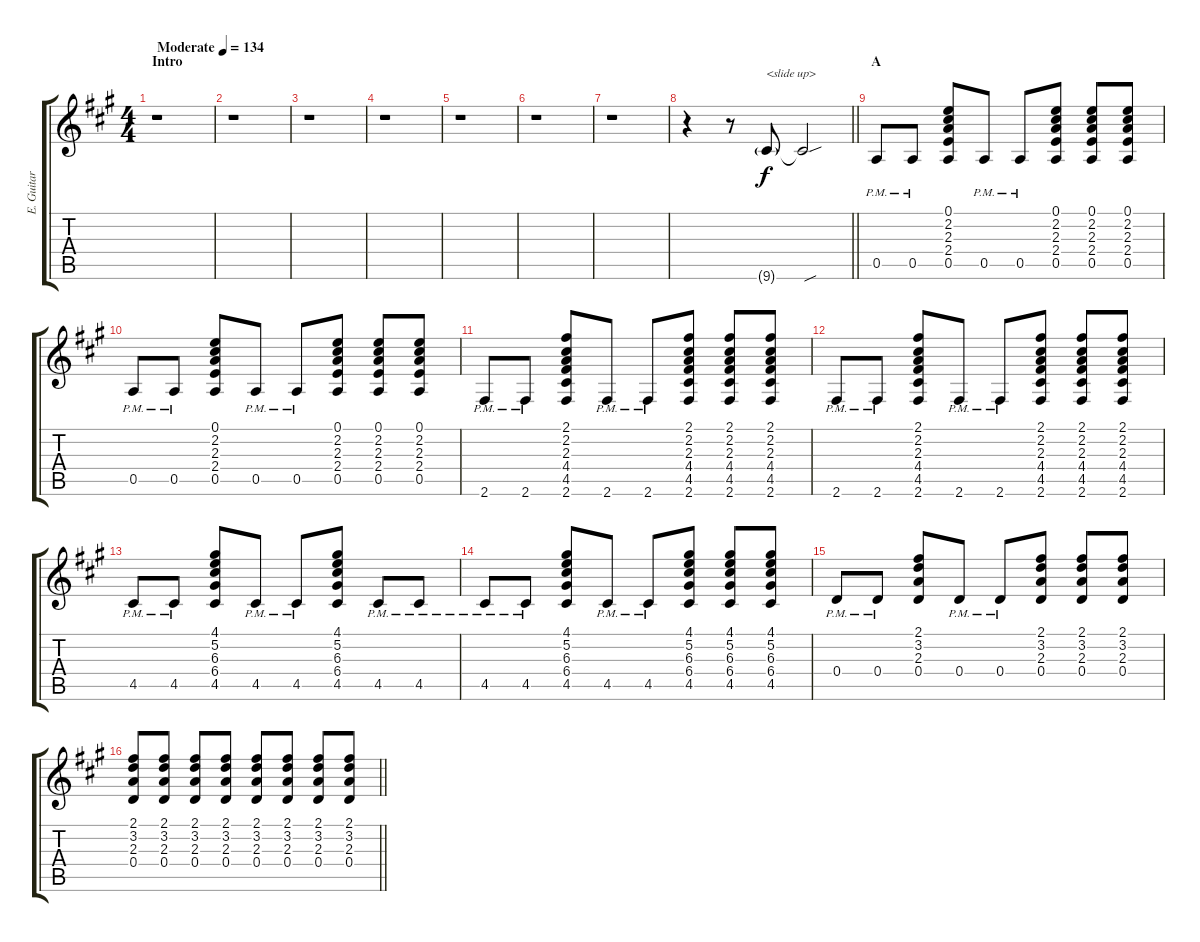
\track ("E. Guitar" "E. Guitar") {instrument overdrivenguitar}
\staff {score tabs}
\tuning (E4 B3 G3 D3 A2 E2) {hide}
\ts (4 4)
\section ("" "Intro")
\tempo (134 "Moderate")
\tempo 135
\tempo (134 "Moderate")
\clef g2
\ks a
r.1{dy f instrument overdrivenguitar} |
r.1 |
r.1 |
r.1 |
r.1 |
r.1 |
r.1 |
\barLineRight lightlight
r.4 r.8 9.6{g}.8{txt "<slide up>"} 9.6{sou t}.2 |
\section ("" "A")
0.5{pm}.8 0.5{pm}.8 (0.1 2.2 2.3 2.4 0.5).8 0.5{pm}.8 0.5{pm}.8 (0.1 2.2 2.3 2.4 0.5).8 (0.1 2.2 2.3 2.4 0.5).8 (0.1 2.2 2.3 2.4 0.5).8 |
0.5{pm}.8 0.5{pm}.8 (0.1 2.2 2.3 2.4 0.5).8 0.5{pm}.8 0.5{pm}.8 (0.1 2.2 2.3 2.4 0.5).8 (0.1 2.2 2.3 2.4 0.5).8 (0.1 2.2 2.3 2.4 0.5).8 |
2.6{pm}.8 2.6{pm}.8 (2.1 2.2 2.3 4.4 4.5 2.6).8 2.6{pm}.8 2.6{pm}.8 (2.1 2.2 2.3 4.4 4.5 2.6).8 (2.1 2.2 2.3 4.4 4.5 2.6).8 (2.1 2.2 2.3 4.4 4.5 2.6).8 |
2.6{pm}.8 2.6{pm}.8 (2.1 2.2 2.3 4.4 4.5 2.6).8 2.6{pm}.8 2.6{pm}.8 (2.1 2.2 2.3 4.4 4.5 2.6).8 (2.1 2.2 2.3 4.4 4.5 2.6).8 (2.1 2.2 2.3 4.4 4.5 2.6).8 |
4.5{pm}.8 4.5{pm}.8 (4.1 5.2 6.3 6.4 4.5).8 4.5{pm}.8 4.5{pm}.8 (4.1 5.2 6.3 6.4 4.5).8 4.5{pm}.8 4.5{pm}.8 |
4.5{pm}.8 4.5{pm}.8 (4.1 5.2 6.3 6.4 4.5).8 4.5{pm}.8 4.5{pm}.8 (4.1 5.2 6.3 6.4 4.5).8 (4.1 5.2 6.3 6.4 4.5).8 (4.1 5.2 6.3 6.4 4.5).8 |
0.4{pm}.8 0.4{pm}.8 (2.1 3.2 2.3 0.4).8 0.4{pm}.8 0.4{pm}.8 (2.1 3.2 2.3 0.4).8 (2.1 3.2 2.3 0.4).8 (2.1 3.2 2.3 0.4).8 |
\barLineRight lightlight
(2.1 3.2 2.3 0.4).8 (2.1 3.2 2.3 0.4).8 (2.1 3.2 2.3 0.4).8 (2.1 3.2 2.3 0.4).8 (2.1 3.2 2.3 0.4).8 (2.1 3.2 2.3 0.4).8 (2.1 3.2 2.3 0.4).8 (2.1 3.2 2.3 0.4).8
